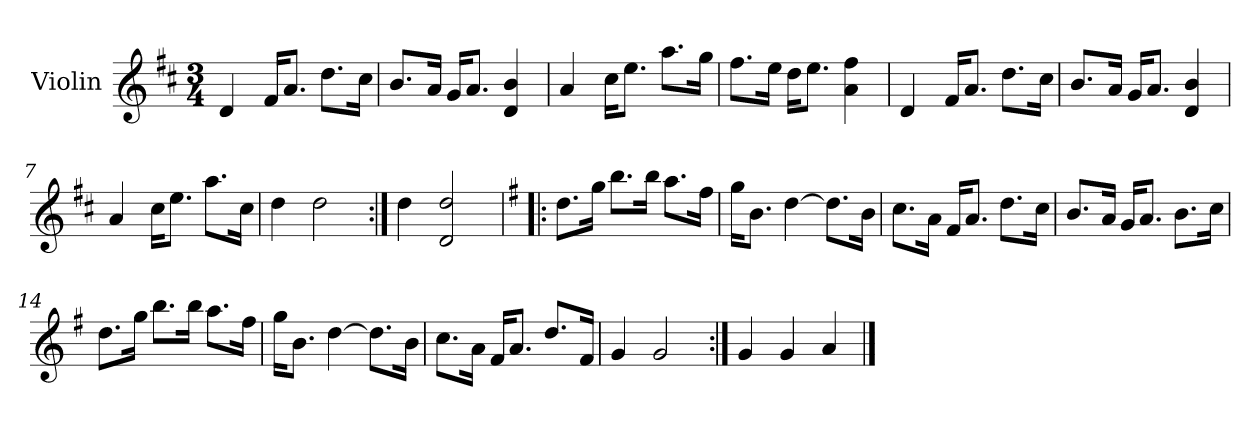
**kern
*part1
*staff1
*I"Violin
*I'Vln.
*clefG2
*k[f#c#]
*M3/4
=1
4d/
16f#/KL
8.a/J
8.dd\L
16cc#\Jk
=2
8.b/L
16a/Jk
16g/KL
8.a/J
4d/ 4b/
=3
4a/
16cc#\KL
8.ee\J
8.aa\L
16gg\Jk
=4
8.ff#\L
16ee\Jk
16dd\KL
8.ee\J
4a\ 4ff#\
!!LO:LB:g=z
=5
4d/
16f#/KL
8.a/J
8.dd\L
16cc#\Jk
=6
8.b/L
16a/Jk
16g/KL
8.a/J
4d/ 4b/
=7
4a/
16cc#\KL
8.ee\J
8.aa\L
16cc#\Jk
=8
4dd\
2dd\
=9:|!
4dd\
2d/ 2dd/
!!LO:LB:g=z
=10!|:
*k[f#]
8.dd\L
16gg\Jk
8.bb\L
16bb\Jk
8.aa\L
16ff#\Jk
=11
16gg\KL
8.b\J
[4dd\
8.dd\L]
16b\Jk
=12
8.cc\L
16a\Jk
16f#/KL
8.a/J
8.dd\L
16cc\Jk
=13
8.b/L
16a/Jk
16g/KL
8.a/J
8.b\L
16cc\Jk
!!LO:LB:g=z
=14
8.dd\L
16gg\Jk
8.bb\L
16bb\Jk
8.aa\L
16ff#\Jk
=15
16gg\KL
8.b\J
[4dd\
8.dd\L]
16b\Jk
=16
8.cc\L
16a\Jk
16f#/KL
8.a/J
8.dd/L
16f#/Jk
=17
4g/
2g/
=18:|!
4g/
4g/
4a/
==
*-
